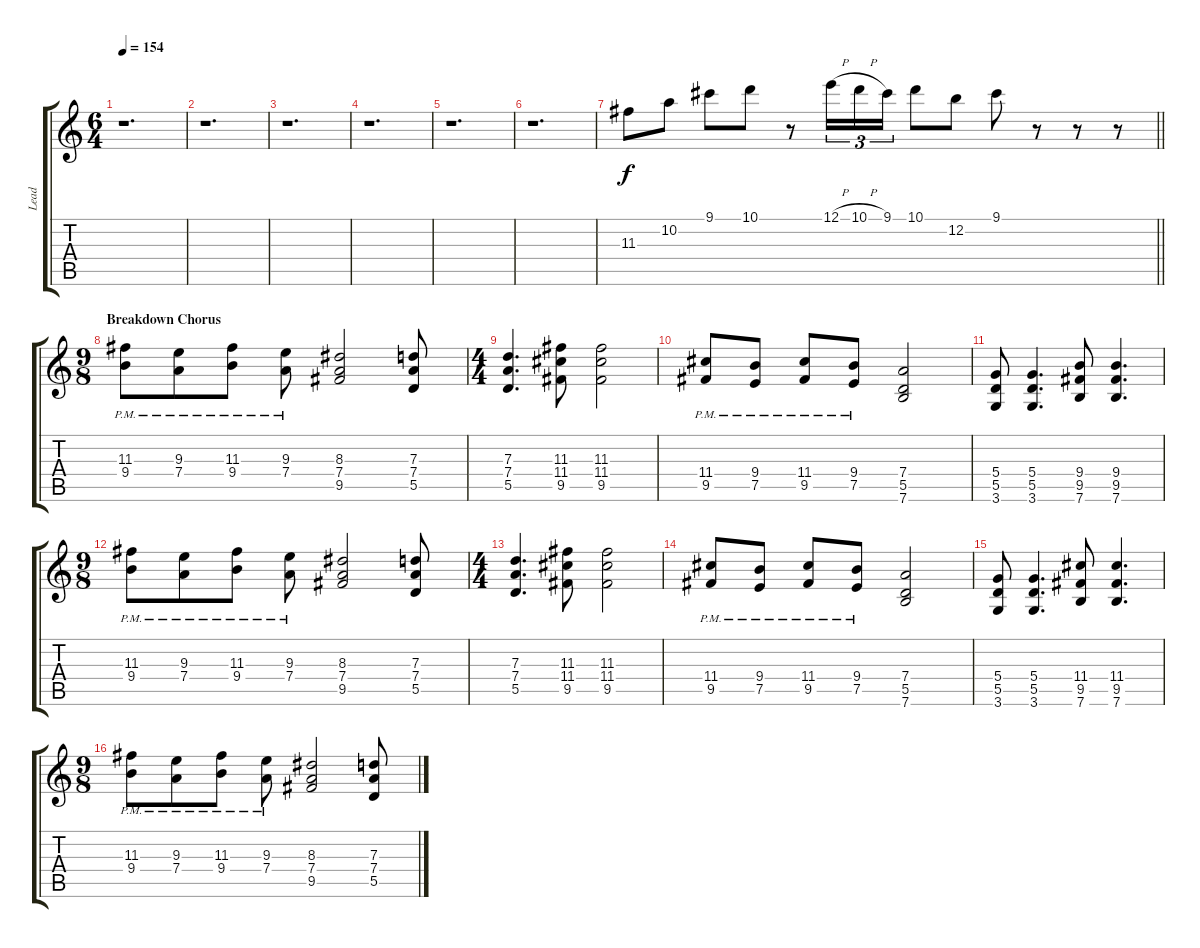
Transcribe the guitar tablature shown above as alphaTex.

\track ("Lead" "Lead") {instrument distortionguitar}
\staff {score tabs}
\tuning (E4 B3 G3 D3 A2 E2) {hide}
\ts (6 4)
\tempo 154
\clef g2
\ks c
r.1{d dy f} |
r.1{d} |
r.1{d} |
r.1{d} |
r.1{d} |
r.1{d} |
\barLineRight lightlight
11.3.8 10.2.8 9.1.8 10.1.8 r.8 12.1{h}.16{tu (3 2)} 10.1{h}.16{tu (3 2)} 9.1.16{tu (3 2)} 10.1.8 12.2.8 9.1.8 r.8 r.8 r.8 |
\ts (9 8)
\section ("" "Breakdown Chorus")
(11.3{pm} 9.4{pm}).8 (9.3{pm} 7.4{pm}).8 (11.3{pm} 9.4{pm}).8 (9.3{pm} 7.4{pm}).8 (8.3 7.4 9.5).2 (7.3 7.4 5.5).8 |
\ts (4 4)
(7.3 7.4 5.5).4{d} (11.3 11.4 9.5).8 (11.3 11.4 9.5).2 |
(11.4{pm} 9.5{pm}).8 (9.4{pm} 7.5{pm}).8 (11.4{pm} 9.5{pm}).8 (9.4{pm} 7.5{pm}).8 (7.4 5.5 7.6).2 |
(5.4 5.5 3.6).8 (5.4 5.5 3.6).4{d} (9.4 9.5 7.6).8 (9.4 9.5 7.6).4{d} |
\ts (9 8)
(11.3{pm} 9.4{pm}).8 (9.3{pm} 7.4{pm}).8 (11.3{pm} 9.4{pm}).8 (9.3{pm} 7.4{pm}).8 (8.3 7.4 9.5).2 (7.3 7.4 5.5).8 |
\ts (4 4)
(7.3 7.4 5.5).4{d} (11.3 11.4 9.5).8 (11.3 11.4 9.5).2 |
(11.4{pm} 9.5{pm}).8 (9.4{pm} 7.5{pm}).8 (11.4{pm} 9.5{pm}).8 (9.4{pm} 7.5{pm}).8 (7.4 5.5 7.6).2 |
(5.4 5.5 3.6).8 (5.4 5.5 3.6).4{d} (11.4 9.5 7.6).8 (11.4 9.5 7.6).4{d} |
\ts (9 8)
(11.3{pm} 9.4{pm}).8 (9.3{pm} 7.4{pm}).8 (11.3{pm} 9.4{pm}).8 (9.3{pm} 7.4{pm}).8 (8.3 7.4 9.5).2 (7.3 7.4 5.5).8
